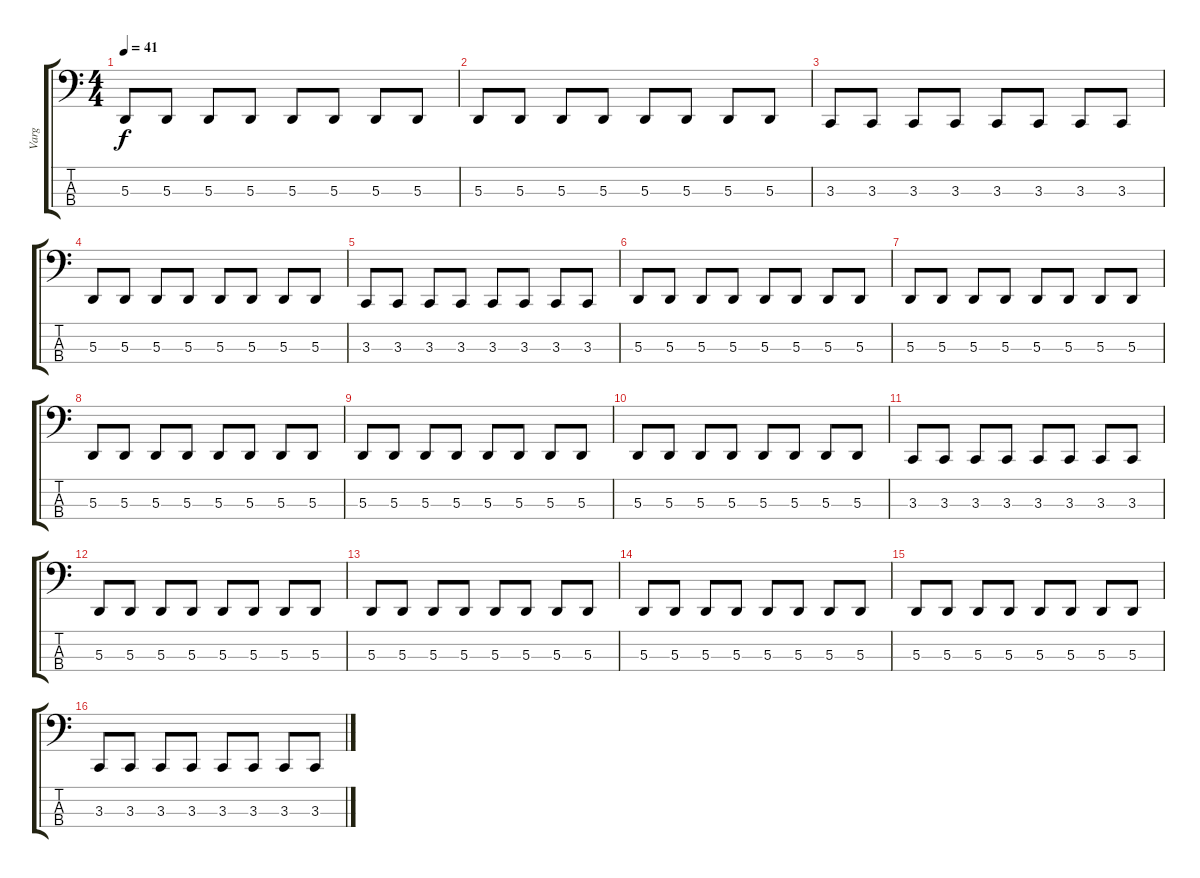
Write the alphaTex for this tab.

\track ("Varg" "Varg") {instrument lead8bassandlead}
\staff {score tabs}
\tuning (G2 D2 A1 E1) {hide}
\ts (4 4)
\tempo 41
\clef f4
\ks c
5.3.8{dy f} 5.3.8 5.3.8 5.3.8 5.3.8 5.3.8 5.3.8 5.3.8 |
5.3.8 5.3.8 5.3.8 5.3.8 5.3.8 5.3.8 5.3.8 5.3.8 |
3.3.8 3.3.8 3.3.8 3.3.8 3.3.8 3.3.8 3.3.8 3.3.8 |
5.3.8 5.3.8 5.3.8 5.3.8 5.3.8 5.3.8 5.3.8 5.3.8 |
3.3.8 3.3.8 3.3.8 3.3.8 3.3.8 3.3.8 3.3.8 3.3.8 |
5.3.8 5.3.8 5.3.8 5.3.8 5.3.8 5.3.8 5.3.8 5.3.8 |
5.3.8 5.3.8 5.3.8 5.3.8 5.3.8 5.3.8 5.3.8 5.3.8 |
5.3.8 5.3.8 5.3.8 5.3.8 5.3.8 5.3.8 5.3.8 5.3.8 |
5.3.8 5.3.8 5.3.8 5.3.8 5.3.8 5.3.8 5.3.8 5.3.8 |
5.3.8 5.3.8 5.3.8 5.3.8 5.3.8 5.3.8 5.3.8 5.3.8 |
3.3.8 3.3.8 3.3.8 3.3.8 3.3.8 3.3.8 3.3.8 3.3.8 |
5.3.8 5.3.8 5.3.8 5.3.8 5.3.8 5.3.8 5.3.8 5.3.8 |
5.3.8 5.3.8 5.3.8 5.3.8 5.3.8 5.3.8 5.3.8 5.3.8 |
5.3.8 5.3.8 5.3.8 5.3.8 5.3.8 5.3.8 5.3.8 5.3.8 |
5.3.8 5.3.8 5.3.8 5.3.8 5.3.8 5.3.8 5.3.8 5.3.8 |
3.3.8 3.3.8 3.3.8 3.3.8 3.3.8 3.3.8 3.3.8 3.3.8
